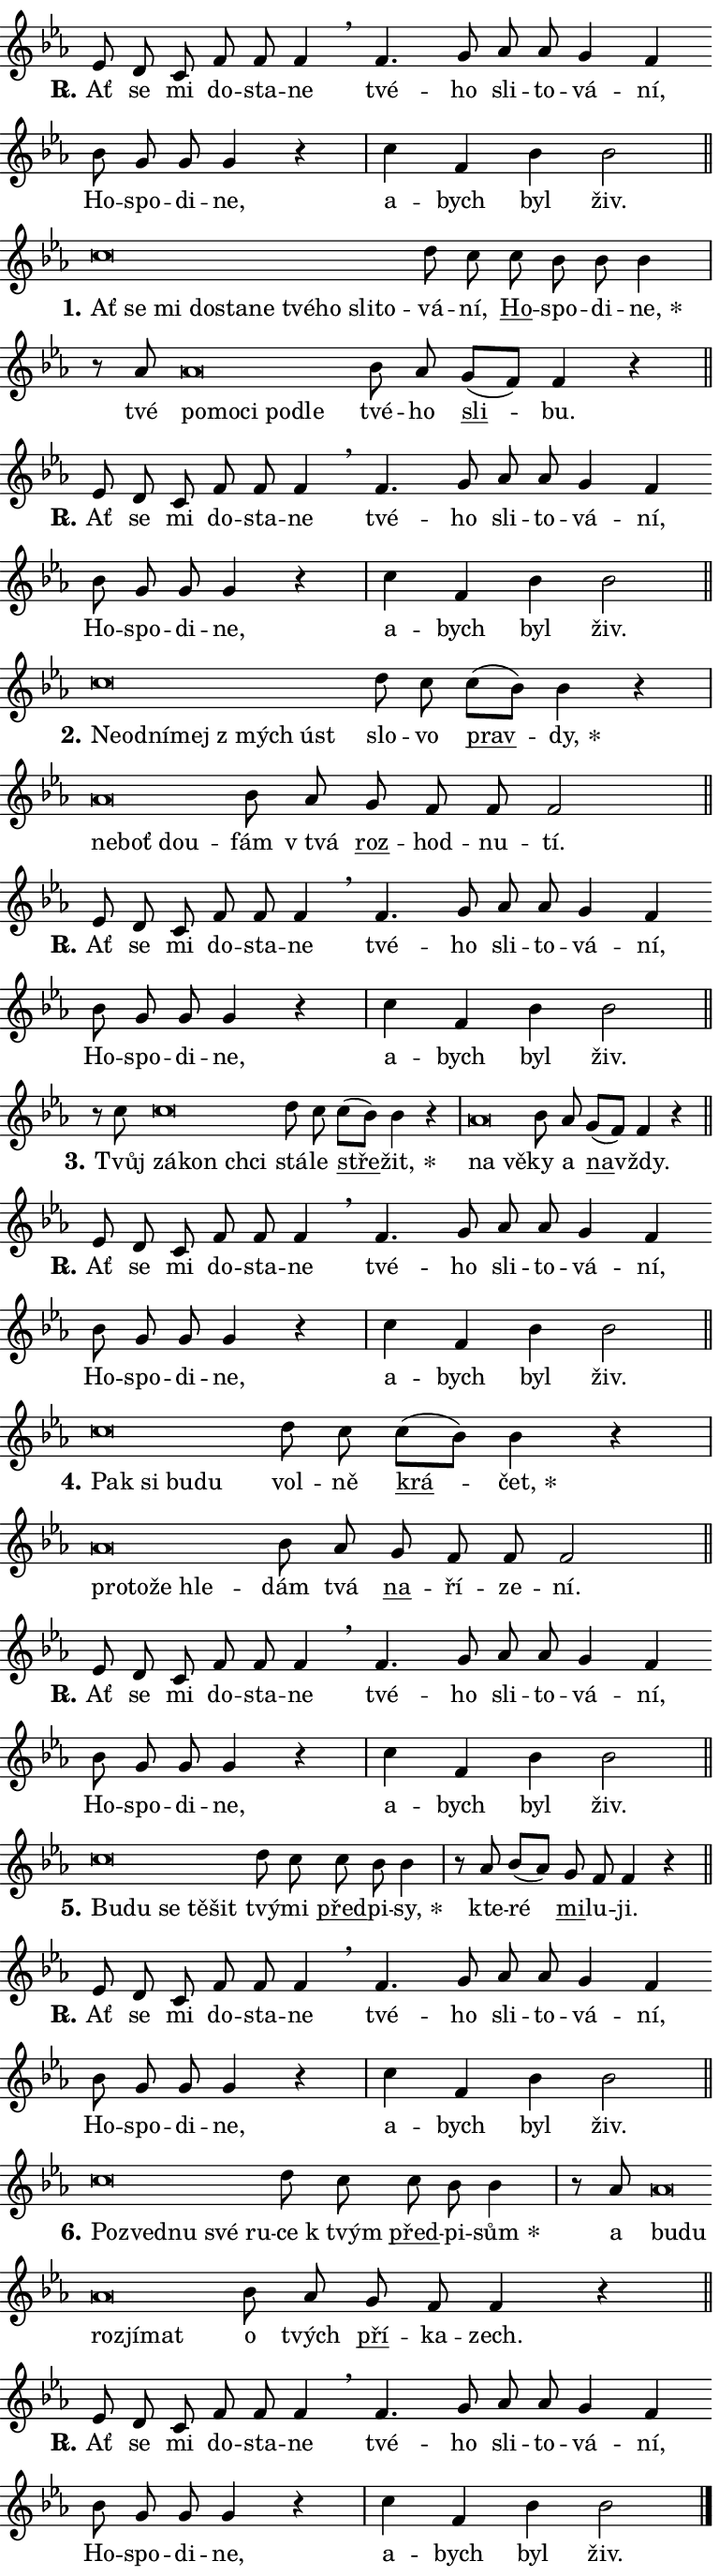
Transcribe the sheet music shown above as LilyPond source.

\version "2.24.0"
\header { tagline = "" }
\paper {
  indent = 0\cm
  top-margin = 0\cm
  right-margin = 0.13\cm % to fit lyric hyphens
  bottom-margin = 0\cm
  left-margin = 0\cm
  paper-width = 13\cm
  page-breaking = #ly:one-page-breaking
  system-system-spacing.basic-distance = #11
  score-system-spacing.basic-distance = #11
  ragged-last = ##f
}


%% Author: Thomas Morley
%% https://lists.gnu.org/archive/html/lilypond-user/2020-05/msg00002.html
#(define (line-position grob)
"Returns position of @var[grob} in current system:
   @code{'start}, if at first time-step
   @code{'end}, if at last time-step
   @code{'middle} otherwise
"
  (let* ((col (ly:item-get-column grob))
         (ln (ly:grob-object col 'left-neighbor))
         (rn (ly:grob-object col 'right-neighbor))
         (col-to-check-left (if (ly:grob? ln) ln col))
         (col-to-check-right (if (ly:grob? rn) rn col))
         (break-dir-left
           (and
             (ly:grob-property col-to-check-left 'non-musical #f)
             (ly:item-break-dir col-to-check-left)))
         (break-dir-right
           (and
             (ly:grob-property col-to-check-right 'non-musical #f)
             (ly:item-break-dir col-to-check-right))))
        (cond ((eqv? 1 break-dir-left) 'start)
              ((eqv? -1 break-dir-right) 'end)
              (else 'middle))))

#(define (tranparent-at-line-position vctor)
  (lambda (grob)
  "Relying on @code{line-position} select the relevant enry from @var{vctor}.
Used to determine transparency,"
    (case (line-position grob)
      ((end) (not (vector-ref vctor 0)))
      ((middle) (not (vector-ref vctor 1)))
      ((start) (not (vector-ref vctor 2))))))

noteHeadBreakVisibility =
#(define-music-function (break-visibility)(vector?)
"Makes @code{NoteHead}s transparent relying on @var{break-visibility}"
#{
  \override NoteHead.transparent =
    #(tranparent-at-line-position break-visibility)
#})

#(define delete-ledgers-for-transparent-note-heads
  (lambda (grob)
    "Reads whether a @code{NoteHead} is transparent.
If so this @code{NoteHead} is removed from @code{'note-heads} from
@var{grob}, which is supposed to be @code{LedgerLineSpanner}.
As a result ledgers are not printed for this @code{NoteHead}"
    (let* ((nhds-array (ly:grob-object grob 'note-heads))
           (nhds-list
             (if (ly:grob-array? nhds-array)
                 (ly:grob-array->list nhds-array)
                 '()))
           ;; Relies on the transparent-property being done before
           ;; Staff.LedgerLineSpanner.after-line-breaking is executed.
           ;; This is fragile ...
           (to-keep
             (remove
               (lambda (nhd)
                 (ly:grob-property nhd 'transparent #f))
               nhds-list)))
      ;; TODO find a better method to iterate over grob-arrays, similiar
      ;; to filter/remove etc for lists
      ;; For now rebuilt from scratch
      (set! (ly:grob-object grob 'note-heads)  '())
      (for-each
        (lambda (nhd)
          (ly:pointer-group-interface::add-grob grob 'note-heads nhd))
        to-keep))))

squashNotes = {
  \override NoteHead.X-extent = #'(-0.2 . 0.2)
  \override NoteHead.Y-extent = #'(-0.75 . 0)
  \override NoteHead.stencil =
    #(lambda (grob)
       (let ((pos (ly:grob-property grob 'staff-position)))
         (begin
           (if (< pos -7) (display "ERROR: Lower brevis then expected\n") (display ""))
           (if (<= pos -6) ly:text-interface::print ly:note-head::print))))
}
unSquashNotes = {
  \revert NoteHead.X-extent
  \revert NoteHead.Y-extent
  \revert NoteHead.stencil
}

hideNotes = \noteHeadBreakVisibility #begin-of-line-visible
unHideNotes = \noteHeadBreakVisibility #all-visible

% work-around for resetting accidentals
% https://lilypond.org/doc/v2.23/Documentation/notation/displaying-rhythms#unmetered-music
cadenzaMeasure = {
  \cadenzaOff
  \partial 1024 s1024
  \cadenzaOn
}

#(define-markup-command (accent layout props text) (markup?)
  "Underline accented syllable"
  (interpret-markup layout props
    #{\markup \override #'(offset . 4.3) \underline { #text }#}))

responsum = \markup \concat {
  "R" \hspace #-1.05 \path #0.1 #'((moveto 0 0.07) (lineto 0.9 0.8)) \hspace #0.05 "."
}

spaceSize = #0.6828661417322834 % exact space size for TeX Gyre Schola

\layout {
  \context {
    \Staff
    \remove "Time_signature_engraver"
    \override LedgerLineSpanner.after-line-breaking = #delete-ledgers-for-transparent-note-heads
  }
  \context {
    \Lyrics {
      \override LyricSpace.minimum-distance = \spaceSize
      \override LyricText.font-name = #"TeX Gyre Schola"
      \override LyricText.font-size = 1
      \override StanzaNumber.font-name = #"TeX Gyre Schola Bold"
      \override StanzaNumber.font-size = 1
    }
  }
  \context {
    \Score 
    \override NoteHead.text =
      #(lambda (grob) 
        (let ((pos (ly:grob-property grob 'staff-position)))
          #{\markup {
            \combine
              \halign #-0.55 \raise #(if (= pos -6) 0 0.5) \override #'(thickness . 2) \draw-line #'(3.2 . 0)
              \musicglyph "noteheads.sM1"
          }#}))
  }
}

% magnetic-lyrics.ily
%
%   written by
%     Jean Abou Samra <jean@abou-samra.fr>
%     Werner Lemberg <wl@gnu.org>
%
%   adapted by
%     Jiri Hon <jiri.hon@gmail.com>
%
% Version 2022-Apr-15

% https://www.mail-archive.com/lilypond-user@gnu.org/msg149350.html

#(define (Left_hyphen_pointer_engraver context)
   "Collect syllable-hyphen-syllable occurrences in lyrics and store
them in properties.  This engraver only looks to the left.  For
example, if the lyrics input is @code{foo -- bar}, it does the
following.

@itemize @bullet
@item
Set the @code{text} property of the @code{LyricHyphen} grob between
@q{foo} and @q{bar} to @code{foo}.

@item
Set the @code{left-hyphen} property of the @code{LyricText} grob with
text @q{foo} to the @code{LyricHyphen} grob between @q{foo} and
@q{bar}.
@end itemize

Use this auxiliary engraver in combination with the
@code{lyric-@/text::@/apply-@/magnetic-@/offset!} hook."
   (let ((hyphen #f)
         (text #f))
     (make-engraver
      (acknowledgers
       ((lyric-syllable-interface engraver grob source-engraver)
        (set! text grob)))
      (end-acknowledgers
       ((lyric-hyphen-interface engraver grob source-engraver)
        ;(when (not (grob::has-interface grob 'lyric-space-interface))
          (set! hyphen grob)));)
      ((stop-translation-timestep engraver)
       (when (and text hyphen)
         (ly:grob-set-object! text 'left-hyphen hyphen))
       (set! text #f)
       (set! hyphen #f)))))

#(define (lyric-text::apply-magnetic-offset! grob)
   "If the space between two syllables is less than the value in
property @code{LyricText@/.details@/.squash-threshold}, move the right
syllable to the left so that it gets concatenated with the left
syllable.

Use this function as a hook for
@code{LyricText@/.after-@/line-@/breaking} if the
@code{Left_@/hyphen_@/pointer_@/engraver} is active."
   (let ((hyphen (ly:grob-object grob 'left-hyphen #f)))
     (when hyphen
       (let ((left-text (ly:spanner-bound hyphen LEFT)))
         (when (grob::has-interface left-text 'lyric-syllable-interface)
           (let* ((common (ly:grob-common-refpoint grob left-text X))
                  (this-x-ext (ly:grob-extent grob common X))
                  (left-x-ext
                   (begin
                     ;; Trigger magnetism for left-text.
                     (ly:grob-property left-text 'after-line-breaking)
                     (ly:grob-extent left-text common X)))
                  ;; `delta` is the gap width between two syllables.
                  (delta (- (interval-start this-x-ext)
                            (interval-end left-x-ext)))
                  (details (ly:grob-property grob 'details))
                  (threshold (assoc-get 'squash-threshold details 0.2)))
             (when (< delta threshold)
               (let* (;; We have to manipulate the input text so that
                      ;; ligatures crossing syllable boundaries are not
                      ;; disabled.  For languages based on the Latin
                      ;; script this is essentially a beautification.
                      ;; However, for non-Western scripts it can be a
                      ;; necessity.
                      (lt (ly:grob-property left-text 'text))
                      (rt (ly:grob-property grob 'text))
                      (is-space (grob::has-interface hyphen 'lyric-space-interface))
                      (space (if is-space " " ""))
                      (extra-delta (if is-space spaceSize 0))
                      ;; Append new syllable.
                      (ltrt-space (if (and (string? lt) (string? rt))
                                (string-append lt space rt)
                                (make-concat-markup (list lt space rt))))
                      ;; Right-align `ltrt` to the right side.
                      (ltrt-space-markup (grob-interpret-markup
                               grob
                               (make-translate-markup
                                (cons (interval-length this-x-ext) 0)
                                (make-right-align-markup ltrt-space)))))
                 (begin
                   ;; Don't print `left-text`.
                   (ly:grob-set-property! left-text 'stencil #f)
                   ;; Set text and stencil (which holds all collected
                   ;; syllables so far) and shift it to the left.
                   (ly:grob-set-property! grob 'text ltrt-space)
                   (ly:grob-set-property! grob 'stencil ltrt-space-markup)
                   (ly:grob-translate-axis! grob (- (- delta extra-delta)) X))))))))))


#(define (lyric-hyphen::displace-bounds-first grob)
   ;; Make very sure this callback isn't triggered too early.
   (let ((left (ly:spanner-bound grob LEFT))
         (right (ly:spanner-bound grob RIGHT)))
     (ly:grob-property left 'after-line-breaking)
     (ly:grob-property right 'after-line-breaking)
     (ly:lyric-hyphen::print grob)))

squashThreshold = #0.4

\layout {
  \context {
    \Lyrics
    \consists #Left_hyphen_pointer_engraver
    \override LyricText.after-line-breaking =
      #lyric-text::apply-magnetic-offset!
    \override LyricHyphen.stencil = #lyric-hyphen::displace-bounds-first
    \override LyricText.details.squash-threshold = \squashThreshold
    \override LyricHyphen.minimum-distance = 0
    \override LyricHyphen.minimum-length = \squashThreshold
  }
}

squashText = \override LyricText.details.squash-threshold = 9999
unSquashText = \override LyricText.details.squash-threshold = \squashThreshold

leftText = \override LyricText.self-alignment-X = #LEFT
unLeftText = \revert LyricText.self-alignment-X

starOffset = #(lambda (grob) 
                (let ((x_offset (ly:self-alignment-interface::aligned-on-x-parent grob)))
                  (if (= x_offset 0) 0 (+ x_offset 1.2))))

star = #(define-music-function (syllable)(string?)
"Append star separator at the end of a syllable"
#{
  \once \override LyricText.X-offset = #starOffset
  \lyricmode { \markup {
    #syllable
    \override #'((font-name . "TeX Gyre Schola Bold")) \hspace #0.2 \lower #0.65 \larger "*"
  } }
#})

starAccent = #(define-music-function (syllable)(string?)
"Append star separator at the end of a syllable and make accent"
#{
  \once \override LyricText.X-offset = #starOffset
  \lyricmode { \markup {
    \accent #syllable
    \override #'((font-name . "TeX Gyre Schola Bold")) \hspace #0.2 \lower #0.65 \larger "*"
  } }
#})

breath = #(define-music-function (syllable)(string?)
"Append breathing indicator at the end of a syllable"
#{
  \lyricmode { \markup { #syllable "+" } }
#})

optionalBreath = #(define-music-function (syllable)(string?)
"Append optional breathing indicator at the end of a syllable"
#{
  \lyricmode { \markup { #syllable "(+)" } }
#})


\score {
    <<
        \new Voice = "melody" { \cadenzaOn \key es \major \relative { es'8 d c f f f4 \breathe \bar "" f4. g8 \bar "" as as \bar "" g4 f \bar "" bes8 g g g4 r \cadenzaMeasure \bar "|" c f, bes bes2 \cadenzaMeasure \bar "||" \break } }
        \new Lyrics \lyricsto "melody" { \lyricmode { \set stanza = \responsum
Ať se mi do -- sta -- ne tvé -- ho sli -- to -- vá -- ní, Ho -- spo -- di -- ne, a -- bych byl živ. } }
    >>
    \layout {}
}

\score {
    <<
        \new Voice = "melody" { \cadenzaOn \key es \major \relative { \squashNotes c''\breve*1/16 \hideNotes \breve*1/16 \bar "" \breve*1/16 \bar "" \breve*1/16 \bar "" \breve*1/16 \bar "" \breve*1/16 \bar "" \breve*1/16 \bar "" \breve*1/16 \bar "" \breve*1/16 \breve*1/16 \bar "" \unHideNotes \unSquashNotes d8 c \bar "" c bes bes bes4 \cadenzaMeasure \bar "|" r8 as8 \squashNotes as\breve*1/16 \hideNotes \breve*1/16 \bar "" \breve*1/16 \bar "" \breve*1/16 \breve*1/16 \bar "" \unHideNotes \unSquashNotes bes8 as \bar "" g[( f)] f4 r \cadenzaMeasure \bar "||" \break } }
        \new Lyrics \lyricsto "melody" { \lyricmode { \set stanza = "1."
\leftText Ať \squashText se mi do -- sta -- ne tvé -- ho sli -- to -- \unLeftText \unSquashText vá -- ní, \markup \accent Ho -- spo -- di -- \star ne, tvé \leftText po -- \squashText mo -- ci po -- dle \unLeftText \unSquashText tvé -- ho \markup \accent sli -- bu. } }
    >>
    \layout {}
}

\score {
    <<
        \new Voice = "melody" { \cadenzaOn \key es \major \relative { es'8 d c f f f4 \breathe \bar "" f4. g8 \bar "" as as \bar "" g4 f \bar "" bes8 g g g4 r \cadenzaMeasure \bar "|" c f, bes bes2 \cadenzaMeasure \bar "||" \break } }
        \new Lyrics \lyricsto "melody" { \lyricmode { \set stanza = \responsum
Ať se mi do -- sta -- ne tvé -- ho sli -- to -- vá -- ní, Ho -- spo -- di -- ne, a -- bych byl živ. } }
    >>
    \layout {}
}

\score {
    <<
        \new Voice = "melody" { \cadenzaOn \key es \major \relative { \squashNotes c''\breve*1/16 \hideNotes \breve*1/16 \bar "" \breve*1/16 \bar "" \breve*1/16 \bar "" \breve*1/16 \breve*1/16 \bar "" \unHideNotes \unSquashNotes d8 c \bar "" c[( bes)] bes4 r \cadenzaMeasure \bar "|" \squashNotes as\breve*1/16 \hideNotes \breve*1/16 \breve*1/16 \bar "" \unHideNotes \unSquashNotes bes8 as \bar "" g f f f2 \cadenzaMeasure \bar "||" \break } }
        \new Lyrics \lyricsto "melody" { \lyricmode { \set stanza = "2."
\leftText Ne -- \squashText od -- ní -- mej "z mých" úst \unLeftText \unSquashText slo -- vo \markup \accent prav -- \star dy, \leftText ne -- \squashText boť dou -- \unLeftText \unSquashText fám "v tvá" \markup \accent roz -- hod -- nu -- tí. } }
    >>
    \layout {}
}

\score {
    <<
        \new Voice = "melody" { \cadenzaOn \key es \major \relative { es'8 d c f f f4 \breathe \bar "" f4. g8 \bar "" as as \bar "" g4 f \bar "" bes8 g g g4 r \cadenzaMeasure \bar "|" c f, bes bes2 \cadenzaMeasure \bar "||" \break } }
        \new Lyrics \lyricsto "melody" { \lyricmode { \set stanza = \responsum
Ať se mi do -- sta -- ne tvé -- ho sli -- to -- vá -- ní, Ho -- spo -- di -- ne, a -- bych byl živ. } }
    >>
    \layout {}
}

\score {
    <<
        \new Voice = "melody" { \cadenzaOn \key es \major \relative { r8 c''8 \squashNotes c\breve*1/16 \hideNotes \breve*1/16 \breve*1/16 \bar "" \unHideNotes \unSquashNotes d8 c \bar "" c[( bes)] bes4 r \cadenzaMeasure \bar "|" \squashNotes as\breve*1/16 \hideNotes \breve*1/16 \bar "" \unHideNotes \unSquashNotes bes8 as \bar "" g[( f)] f4 r \cadenzaMeasure \bar "||" \break } }
        \new Lyrics \lyricsto "melody" { \lyricmode { \set stanza = "3."
Tvůj \leftText zá -- \squashText kon chci \unLeftText \unSquashText stá -- le \markup \accent stře -- \star žit, \leftText na \squashText vě -- \unLeftText \unSquashText ky a \markup \accent na -- vždy. } }
    >>
    \layout {}
}

\score {
    <<
        \new Voice = "melody" { \cadenzaOn \key es \major \relative { es'8 d c f f f4 \breathe \bar "" f4. g8 \bar "" as as \bar "" g4 f \bar "" bes8 g g g4 r \cadenzaMeasure \bar "|" c f, bes bes2 \cadenzaMeasure \bar "||" \break } }
        \new Lyrics \lyricsto "melody" { \lyricmode { \set stanza = \responsum
Ať se mi do -- sta -- ne tvé -- ho sli -- to -- vá -- ní, Ho -- spo -- di -- ne, a -- bych byl živ. } }
    >>
    \layout {}
}

\score {
    <<
        \new Voice = "melody" { \cadenzaOn \key es \major \relative { \squashNotes c''\breve*1/16 \hideNotes \breve*1/16 \bar "" \breve*1/16 \breve*1/16 \bar "" \unHideNotes \unSquashNotes d8 c \bar "" c[( bes)] bes4 r \cadenzaMeasure \bar "|" \squashNotes as\breve*1/16 \hideNotes \breve*1/16 \bar "" \breve*1/16 \breve*1/16 \bar "" \unHideNotes \unSquashNotes bes8 as \bar "" g f f f2 \cadenzaMeasure \bar "||" \break } }
        \new Lyrics \lyricsto "melody" { \lyricmode { \set stanza = "4."
\leftText Pak \squashText si bu -- du \unLeftText \unSquashText vol -- ně \markup \accent krá -- \star čet, \leftText pro -- \squashText to -- že hle -- \unLeftText \unSquashText dám tvá \markup \accent na -- ří -- ze -- ní. } }
    >>
    \layout {}
}

\score {
    <<
        \new Voice = "melody" { \cadenzaOn \key es \major \relative { es'8 d c f f f4 \breathe \bar "" f4. g8 \bar "" as as \bar "" g4 f \bar "" bes8 g g g4 r \cadenzaMeasure \bar "|" c f, bes bes2 \cadenzaMeasure \bar "||" \break } }
        \new Lyrics \lyricsto "melody" { \lyricmode { \set stanza = \responsum
Ať se mi do -- sta -- ne tvé -- ho sli -- to -- vá -- ní, Ho -- spo -- di -- ne, a -- bych byl živ. } }
    >>
    \layout {}
}

\score {
    <<
        \new Voice = "melody" { \cadenzaOn \key es \major \relative { \squashNotes c''\breve*1/16 \hideNotes \breve*1/16 \bar "" \breve*1/16 \bar "" \breve*1/16 \breve*1/16 \bar "" \unHideNotes \unSquashNotes d8 c \bar "" c bes bes4 \cadenzaMeasure \bar "|" r8 as8 bes8[( as)] \bar "" g f f4 r \cadenzaMeasure \bar "||" \break } }
        \new Lyrics \lyricsto "melody" { \lyricmode { \set stanza = "5."
\leftText Bu -- \squashText du se tě -- šit \unLeftText \unSquashText tvý -- mi \markup \accent před -- pi -- \star sy, kte -- ré \markup \accent mi -- lu -- ji. } }
    >>
    \layout {}
}

\score {
    <<
        \new Voice = "melody" { \cadenzaOn \key es \major \relative { es'8 d c f f f4 \breathe \bar "" f4. g8 \bar "" as as \bar "" g4 f \bar "" bes8 g g g4 r \cadenzaMeasure \bar "|" c f, bes bes2 \cadenzaMeasure \bar "||" \break } }
        \new Lyrics \lyricsto "melody" { \lyricmode { \set stanza = \responsum
Ať se mi do -- sta -- ne tvé -- ho sli -- to -- vá -- ní, Ho -- spo -- di -- ne, a -- bych byl živ. } }
    >>
    \layout {}
}

\score {
    <<
        \new Voice = "melody" { \cadenzaOn \key es \major \relative { \squashNotes c''\breve*1/16 \hideNotes \breve*1/16 \bar "" \breve*1/16 \bar "" \breve*1/16 \breve*1/16 \bar "" \unHideNotes \unSquashNotes d8 c \bar "" c bes bes4 \cadenzaMeasure \bar "|" r8 as8 \squashNotes as\breve*1/16 \hideNotes \breve*1/16 \bar "" \breve*1/16 \bar "" \breve*1/16 \breve*1/16 \bar "" \unHideNotes \unSquashNotes bes8 as \bar "" g f f4 r \cadenzaMeasure \bar "||" \break } }
        \new Lyrics \lyricsto "melody" { \lyricmode { \set stanza = "6."
\leftText Po -- \squashText zved -- nu své ru -- \unLeftText \unSquashText ce "k tvým" \markup \accent před -- pi -- \star sům a \leftText bu -- \squashText du roz -- jí -- mat \unLeftText \unSquashText o tvých \markup \accent pří -- ka -- zech. } }
    >>
    \layout {}
}

\score {
    <<
        \new Voice = "melody" { \cadenzaOn \key es \major \relative { es'8 d c f f f4 \breathe \bar "" f4. g8 \bar "" as as \bar "" g4 f \bar "" bes8 g g g4 r \cadenzaMeasure \bar "|" c f, bes bes2 \cadenzaMeasure \bar "||" \break } \bar "|." }
        \new Lyrics \lyricsto "melody" { \lyricmode { \set stanza = \responsum
Ať se mi do -- sta -- ne tvé -- ho sli -- to -- vá -- ní, Ho -- spo -- di -- ne, a -- bych byl živ. } }
    >>
    \layout {}
}
